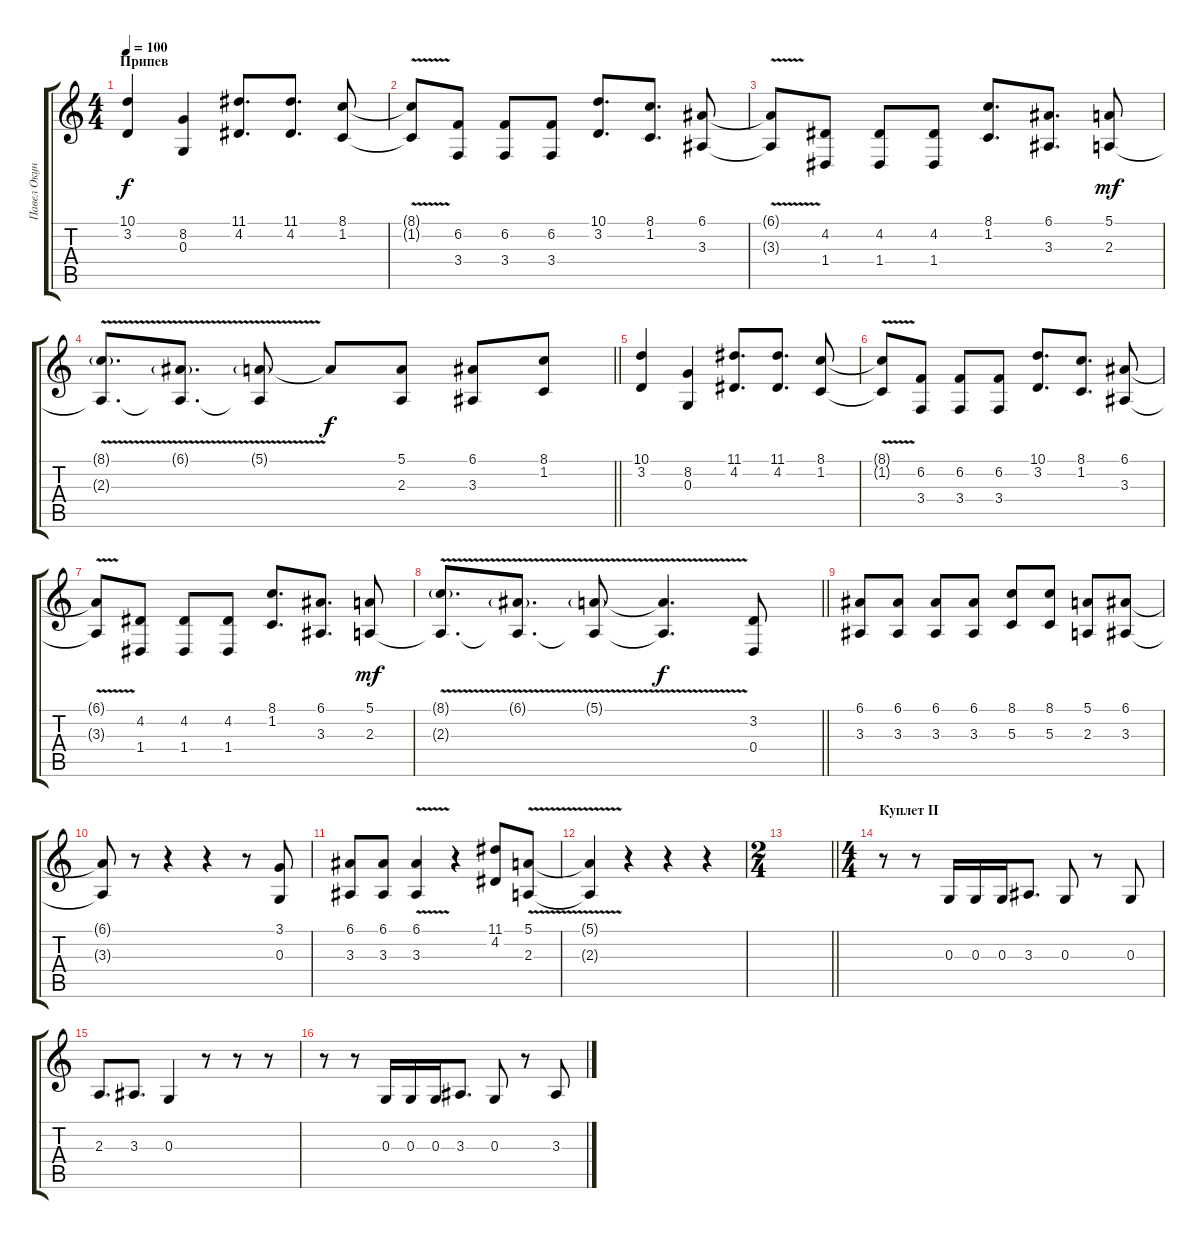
\track ("Павел Окунев" "Павел Окун") {instrument lead1square}
\staff {score tabs}
\tuning (E4 B3 G3 D3 A2 E2) {hide}
\ts (4 4)
\section ("" "Припев")
\tempo 100
\clef g2
\ks c
(10.1 3.2).4{dy f} (8.2 0.3).4 (11.1 4.2).8{d} (11.1 4.2).8{d} (8.1 1.2).8 |
(8.1{v t} 1.2{v t}).8 (6.2 3.4).8 (6.2 3.4).8 (6.2 3.4).8 (10.1 3.2).8{d} (8.1 1.2).8{d} (6.1 3.3).8 |
(6.1{v t} 3.3{v t}).8 (4.2 1.4).8 (4.2 1.4).8 (4.2 1.4).8 (8.1 1.2).8{d} (6.1 3.3).8{d} (5.1 2.3).8{dy mf} |
\barLineRight lightlight
(8.1{g} 2.3{v t}).8{d} (6.1{g} 2.3{v t}).8{d} (5.1{g} 2.3{v t}).8 5.1{t}.8{dy f} (5.1 2.3).8 (6.1 3.3).8 (8.1 1.2).8 |
(10.1 3.2).4 (8.2 0.3).4 (11.1 4.2).8{d} (11.1 4.2).8{d} (8.1 1.2).8 |
(8.1{v t} 1.2{v t}).8 (6.2 3.4).8 (6.2 3.4).8 (6.2 3.4).8 (10.1 3.2).8{d} (8.1 1.2).8{d} (6.1 3.3).8 |
(6.1{v t} 3.3{v t}).8 (4.2 1.4).8 (4.2 1.4).8 (4.2 1.4).8 (8.1 1.2).8{d} (6.1 3.3).8{d} (5.1 2.3).8{dy mf} |
\barLineRight lightlight
(8.1{g} 2.3{v t}).8{d} (6.1{g} 2.3{v t}).8{d} (5.1{g} 2.3{v t}).8 (5.1{t} 2.3{t}).4{d dy f} (3.2 0.4).8 |
(6.1 3.3).8 (6.1 3.3).8 (6.1 3.3).8 (6.1 3.3).8 (8.1 5.3).8 (8.1 5.3).8 (5.1 2.3).8 (6.1 3.3).8 |
(6.1{t} 3.3{t}).8 r.8 r.4 r.4 r.8 (3.1 0.3).8 |
(6.1 3.3).8 (6.1 3.3).8 (6.1{v} 3.3{v}).4 r.4 (11.1 4.2).8 (5.1{v} 2.3{v}).8 |
(5.1{t} 2.3{t}).4 r.4 r.4 r.4 |
\ts (2 4)
\barLineRight lightlight
|
\ts (4 4)
\section ("" "Куплет II")
r.8 r.8 0.3.16 0.3.16 0.3.16 3.3.8{d} 0.3.8 r.8 0.3.8 |
2.3.8{d} 3.3.8{d} 0.3.4 r.8 r.8 r.8 |
r.8 r.8 0.3.16 0.3.16 0.3.16 3.3.8{d} 0.3.8 r.8 3.3.8
